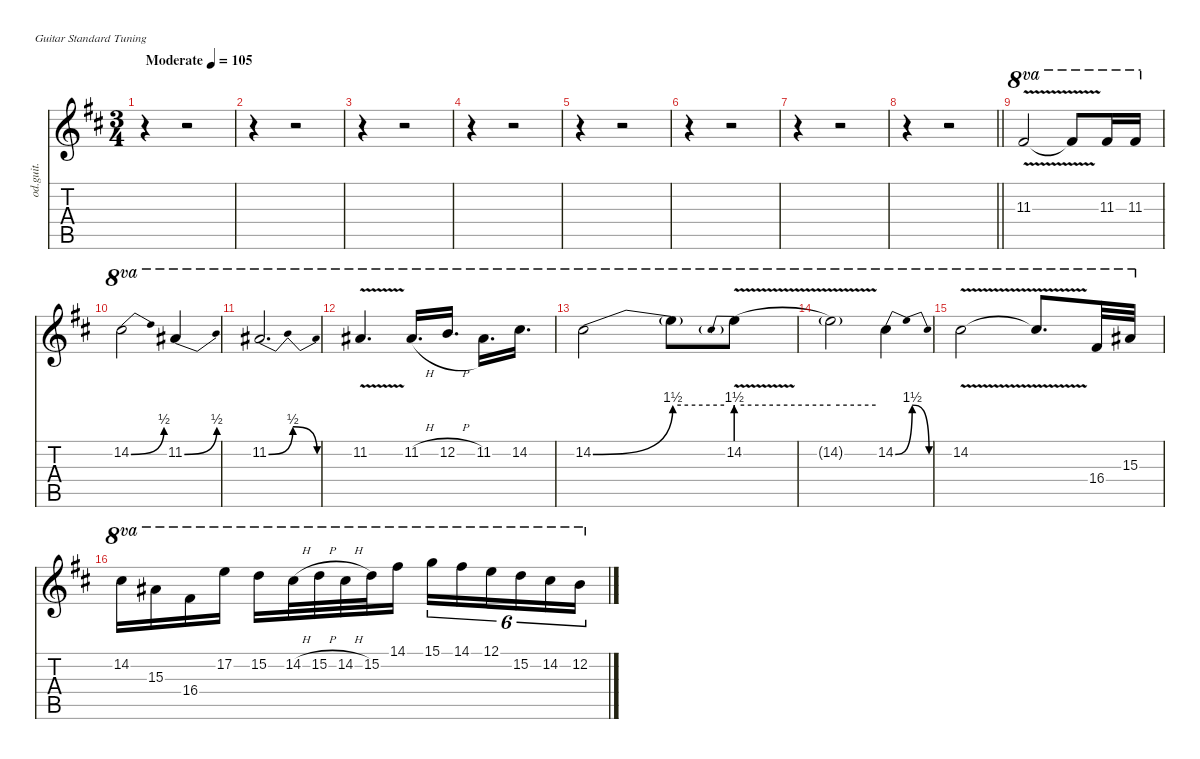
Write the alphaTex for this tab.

\defaultSystemsLayout 4
\hideDynamics
\bracketExtendMode nobrackets
\track ("Jason Lead" "od.guit.") {solo instrument overdrivenguitar}
\staff {score tabs}
\tuning (E4 B3 G3 D3 A2 E2)
\ts (3 4)
\beaming (8 2 2 2)
\section ("" "")
\tempo (105 "Moderate")
\clef g2
\ks bminor
r.4{dy f instrument overdrivenguitar beam Down} r.2{beam Down} |
r.4{beam Down} r.2{beam Down} |
r.4{beam Down} r.2{beam Down} |
r.4{beam Down} r.2{beam Down} |
r.4{beam Down} r.2{beam Down} |
r.4{beam Down} r.2{beam Down} |
r.4{beam Down} r.2{beam Down} |
\barLineRight lightlight
r.4{beam Down} r.2{beam Down} |
\section ("" "")
11.3{v acc #}.2{ot 8va beam Up} 11.3{v t acc #}.8{ot 8va beam Up} 11.3{acc #}.16{ot 8va beam Up} 11.3{acc #}.16{ot 8va beam Up} |
14.2{be (bend 0 0 15 2) acc #}.2{ot 8va beam Down} 11.2{be (bend 0 0 15 2) acc #}.4{ot 8va beam Up} |
11.2{be (bendrelease 0 0 4.999999799999999 2 45 2 60 0) acc #}.2{d ot 8va beam Up} |
11.2{v acc #}.4{d ot 8va beam Up} 11.2{h acc #}.16{d ot 8va beam Up} 12.2{h acc forcenatural}.16{d ot 8va beam Up} 11.2{acc #}.16{d ot 8va beam Down} 14.2{acc #}.16{d ot 8va beam Down} |
14.2{be (bend 0 0 60 6) acc #}.2{ot 8va beam Down} 14.2{be (hold 0 6 60 6) t}.8{ot 8va beam Down} 14.2{be (prebend 0 6 60 6) v}.8{ot 8va beam Down} |
14.2{be (hold 0 6 60 6) t}.2{ot 8va beam Down} 14.2{be (bendrelease 0 0 9.999999599999999 6 45 6 60 0) acc #}.4{ot 8va beam Down} |
14.2{v acc #}.2{ot 8va beam Down} 14.2{v t acc #}.8{d ot 8va beam Up} 16.4{acc #}.32{ot 8va beam Up} 15.3{acc #}.32{ot 8va beam Up} |
14.2{acc #}.16{ot 8va beam Down} 15.3{acc #}.16{ot 8va beam Down} 16.4{acc #}.16{ot 8va beam Down} 17.2{acc forcenatural}.16{ot 8va beam Down} 15.2{acc forcenatural}.16{ot 8va beam Down} 14.2{h acc #}.32{ot 8va beam Down} 15.2{h acc forcenatural}.32{ot 8va beam Down} 14.2{h acc #}.32{ot 8va beam Down} 15.2{acc forcenatural}.32{ot 8va beam Down} 14.1{acc #}.16{ot 8va beam Down} 15.1{acc forcenatural}.16{tu (6 4) ot 8va beam Down} 14.1{acc #}.16{tu (6 4) ot 8va beam Down} 12.1{acc forcenatural}.16{tu (6 4) ot 8va beam Down} 15.2{acc forcenatural}.16{tu (6 4) ot 8va beam Down} 14.2{acc #}.16{tu (6 4) ot 8va beam Down} 12.2{acc forcenatural}.16{tu (6 4) ot 8va beam Down}
